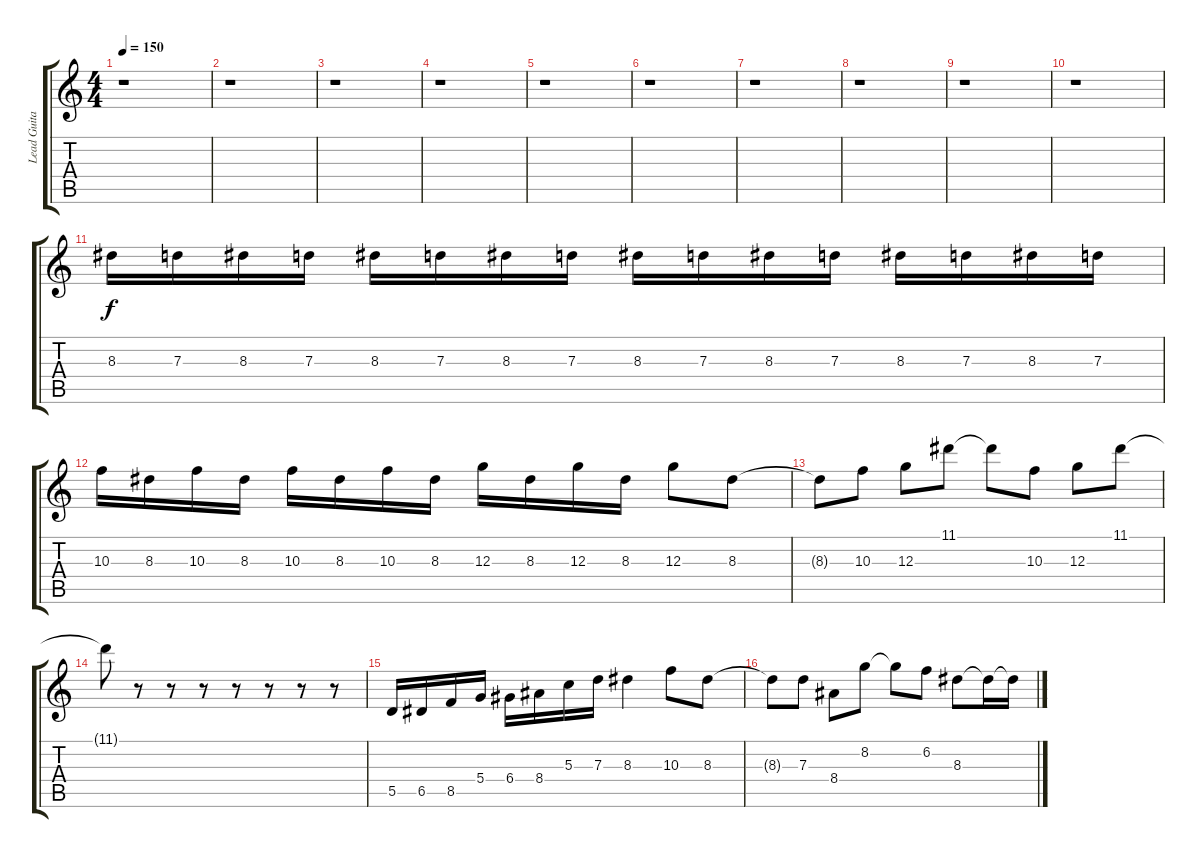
\track ("Lead Guitar 2" "Lead Guita") {instrument distortionguitar}
\staff {score tabs}
\tuning (E4 B3 G3 D3 A2 D2) {hide}
\ts (4 4)
\tempo 150
\clef g2
\ks c
r.1{dy f} |
r.1 |
r.1 |
r.1 |
r.1 |
r.1 |
r.1 |
r.1 |
r.1 |
r.1 |
8.3.16 7.3.16 8.3.16 7.3.16 8.3.16 7.3.16 8.3.16 7.3.16 8.3.16 7.3.16 8.3.16 7.3.16 8.3.16 7.3.16 8.3.16 7.3.16 |
10.3.16 8.3.16 10.3.16 8.3.16 10.3.16 8.3.16 10.3.16 8.3.16 12.3.16 8.3.16 12.3.16 8.3.16 12.3.8 8.3.8 |
8.3{t}.8 10.3.8 12.3.8 11.1.8 11.1{t}.8 10.3.8 12.3.8 11.1.8 |
11.1{t}.8 r.8 r.8 r.8 r.8 r.8 r.8 r.8 |
5.5.16 6.5.16 8.5.16 5.4.16 6.4.16 8.4.16 5.3.16 7.3.16 8.3.4 10.3.8 8.3.8 |
8.3{t}.8 7.3.8 8.4.8 8.2.8 8.2{t}.8 6.2.8 8.3.8 8.3{t}.16 8.3{t}.16
